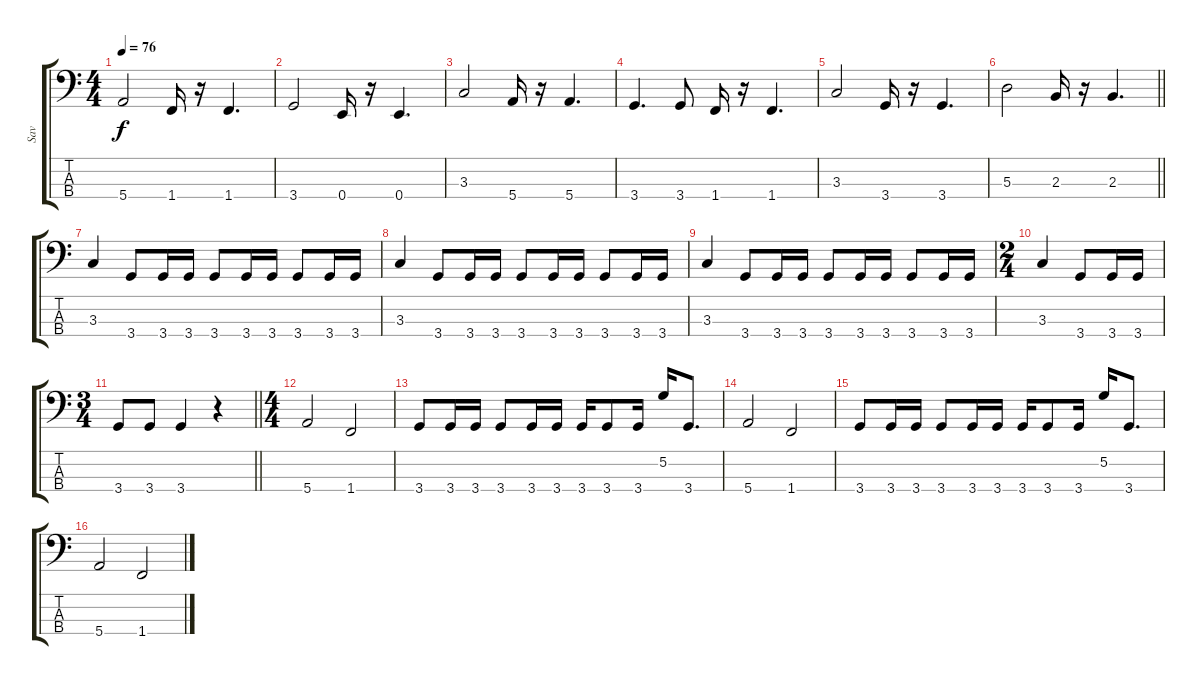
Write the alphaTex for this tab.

\track ("Sav" "Sav") {instrument electricbassfinger}
\staff {score tabs}
\tuning (G2 D2 A1 E1) {hide}
\ts (4 4)
\tempo 76
\clef f4
\ks aminor
5.4.2{dy f} 1.4.16 r.16 1.4.4{d} |
3.4.2 0.4.16 r.16 0.4.4{d} |
3.3.2 5.4.16 r.16 5.4.4{d} |
3.4.4{d} 3.4.8 1.4.16 r.16 1.4.4{d} |
3.3.2 3.4.16 r.16 3.4.4{d} |
\barLineRight lightlight
5.3.2 2.3.16 r.16 2.3.4{d} |
3.3.4 3.4.8 3.4.16 3.4.16 3.4.8 3.4.16 3.4.16 3.4.8 3.4.16 3.4.16 |
3.3.4 3.4.8 3.4.16 3.4.16 3.4.8 3.4.16 3.4.16 3.4.8 3.4.16 3.4.16 |
3.3.4 3.4.8 3.4.16 3.4.16 3.4.8 3.4.16 3.4.16 3.4.8 3.4.16 3.4.16 |
\ts (2 4)
3.3.4 3.4.8 3.4.16 3.4.16 |
\ts (3 4)
\barLineRight lightlight
3.4.8 3.4.8 3.4.4 r.4 |
\ts (4 4)
5.4.2 1.4.2 |
3.4.8 3.4.16 3.4.16 3.4.8 3.4.16 3.4.16 3.4.16 3.4.8 3.4.16 5.2.16 3.4.8{d} |
5.4.2 1.4.2 |
3.4.8 3.4.16 3.4.16 3.4.8 3.4.16 3.4.16 3.4.16 3.4.8 3.4.16 5.2.16 3.4.8{d} |
5.4.2 1.4.2
